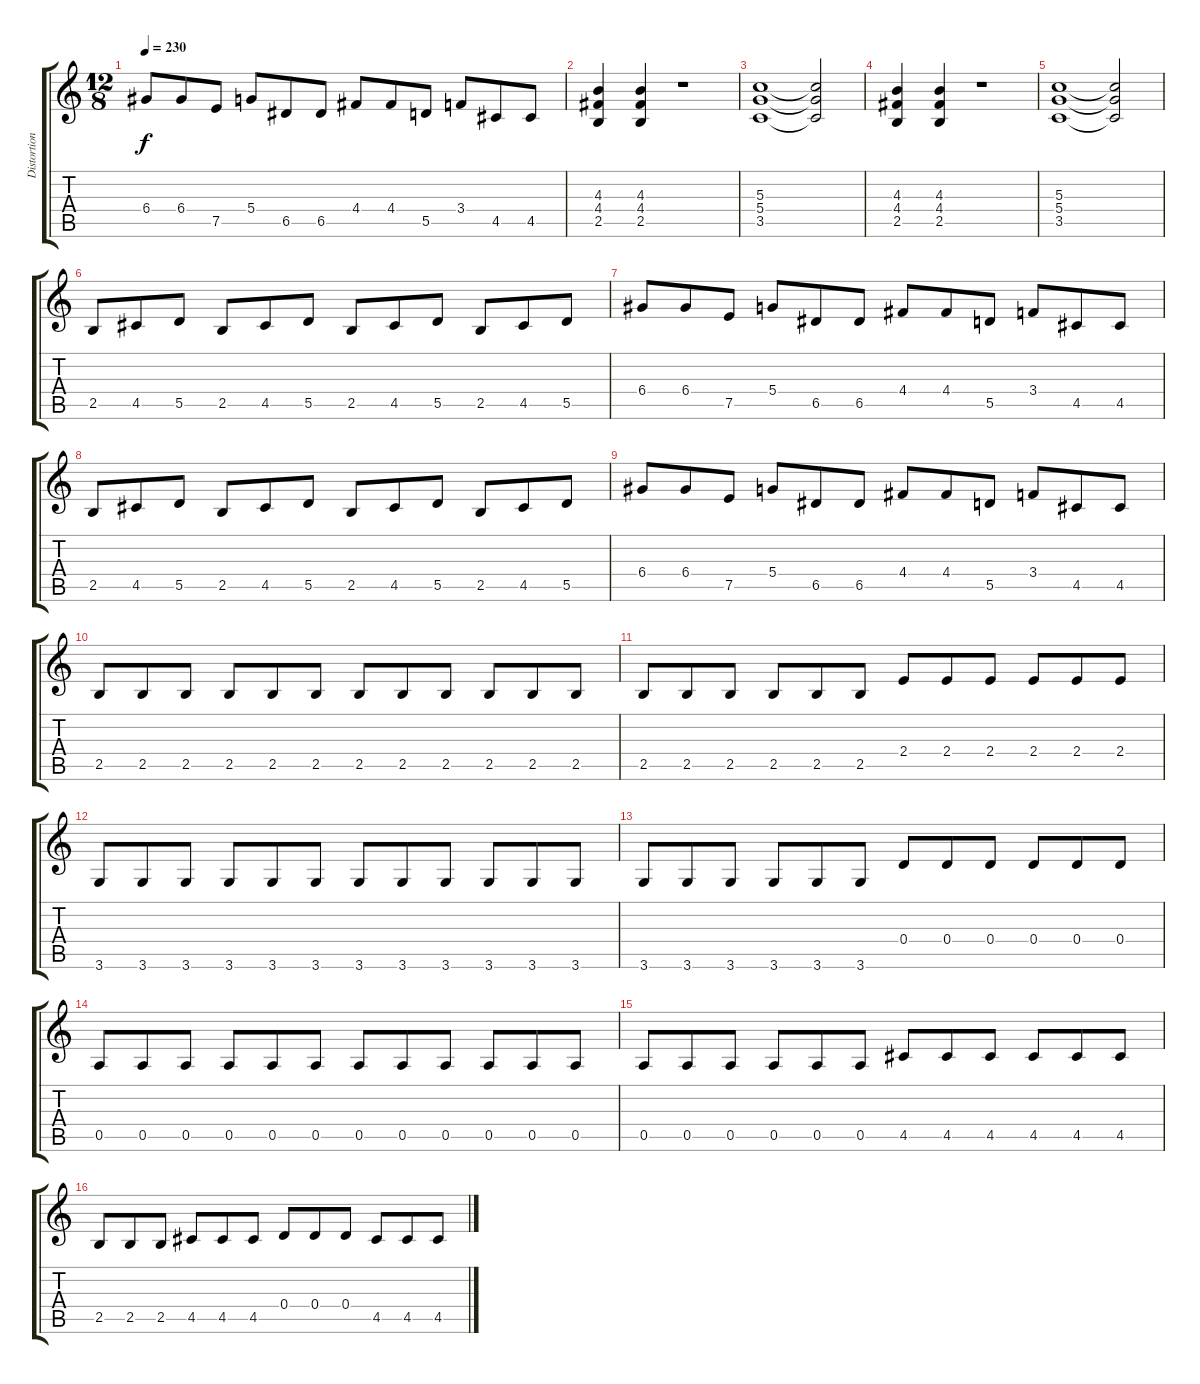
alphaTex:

\track ("Distortion" "Distortion") {instrument distortionguitar}
\staff {score tabs}
\tuning (E4 B3 G3 D3 A2 E2) {hide}
\ts (12 8)
\tempo 230
\clef g2
\ks c
6.4.8{dy f} 6.4.8 7.5.8 5.4.8 6.5.8 6.5.8 4.4.8 4.4.8 5.5.8 3.4.8 4.5.8 4.5.8 |
(4.3 4.4 2.5).4 (4.3 4.4 2.5).4 r.1 |
(5.3 5.4 3.5).1 (5.3{t} 5.4{t} 3.5{t}).2 |
(4.3 4.4 2.5).4 (4.3 4.4 2.5).4 r.1 |
(5.3 5.4 3.5).1 (5.3{t} 5.4{t} 3.5{t}).2 |
2.5.8 4.5.8 5.5.8 2.5.8 4.5.8 5.5.8 2.5.8 4.5.8 5.5.8 2.5.8 4.5.8 5.5.8 |
6.4.8 6.4.8 7.5.8 5.4.8 6.5.8 6.5.8 4.4.8 4.4.8 5.5.8 3.4.8 4.5.8 4.5.8 |
2.5.8 4.5.8 5.5.8 2.5.8 4.5.8 5.5.8 2.5.8 4.5.8 5.5.8 2.5.8 4.5.8 5.5.8 |
6.4.8 6.4.8 7.5.8 5.4.8 6.5.8 6.5.8 4.4.8 4.4.8 5.5.8 3.4.8 4.5.8 4.5.8 |
2.5.8 2.5.8 2.5.8 2.5.8 2.5.8 2.5.8 2.5.8 2.5.8 2.5.8 2.5.8 2.5.8 2.5.8 |
2.5.8 2.5.8 2.5.8 2.5.8 2.5.8 2.5.8 2.4.8 2.4.8 2.4.8 2.4.8 2.4.8 2.4.8 |
3.6.8 3.6.8 3.6.8 3.6.8 3.6.8 3.6.8 3.6.8 3.6.8 3.6.8 3.6.8 3.6.8 3.6.8 |
3.6.8 3.6.8 3.6.8 3.6.8 3.6.8 3.6.8 0.4.8 0.4.8 0.4.8 0.4.8 0.4.8 0.4.8 |
0.5.8 0.5.8 0.5.8 0.5.8 0.5.8 0.5.8 0.5.8 0.5.8 0.5.8 0.5.8 0.5.8 0.5.8 |
0.5.8 0.5.8 0.5.8 0.5.8 0.5.8 0.5.8 4.5.8 4.5.8 4.5.8 4.5.8 4.5.8 4.5.8 |
2.5.8 2.5.8 2.5.8 4.5.8 4.5.8 4.5.8 0.4.8 0.4.8 0.4.8 4.5.8 4.5.8 4.5.8
